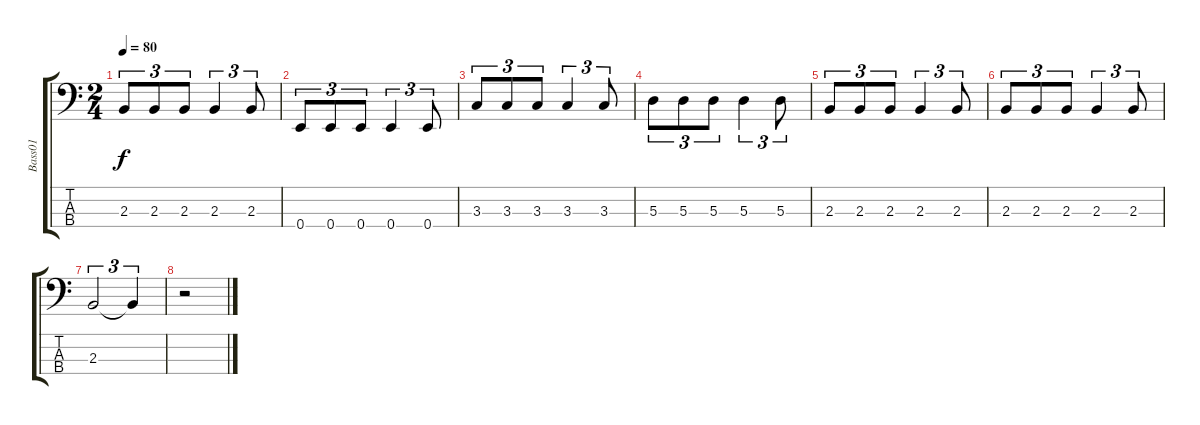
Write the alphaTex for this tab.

\track ("Bass01" "Bass01") {instrument electricbassfinger}
\staff {score tabs}
\tuning (G2 D2 A1 E1) {hide}
\ts (2 4)
\tempo 80
\clef f4
\ks c
2.3.8{tu (3 2) dy f} 2.3.8{tu (3 2)} 2.3.8{tu (3 2)} 2.3.4{tu (3 2)} 2.3.8{tu (3 2)} |
0.4.8{tu (3 2)} 0.4.8{tu (3 2)} 0.4.8{tu (3 2)} 0.4.4{tu (3 2)} 0.4.8{tu (3 2)} |
3.3.8{tu (3 2)} 3.3.8{tu (3 2)} 3.3.8{tu (3 2)} 3.3.4{tu (3 2)} 3.3.8{tu (3 2)} |
5.3.8{tu (3 2)} 5.3.8{tu (3 2)} 5.3.8{tu (3 2)} 5.3.4{tu (3 2)} 5.3.8{tu (3 2)} |
2.3.8{tu (3 2)} 2.3.8{tu (3 2)} 2.3.8{tu (3 2)} 2.3.4{tu (3 2)} 2.3.8{tu (3 2)} |
2.3.8{tu (3 2)} 2.3.8{tu (3 2)} 2.3.8{tu (3 2)} 2.3.4{tu (3 2)} 2.3.8{tu (3 2)} |
2.3.2{tu (3 2)} 2.3{t}.4{tu (3 2)} |
r.2
